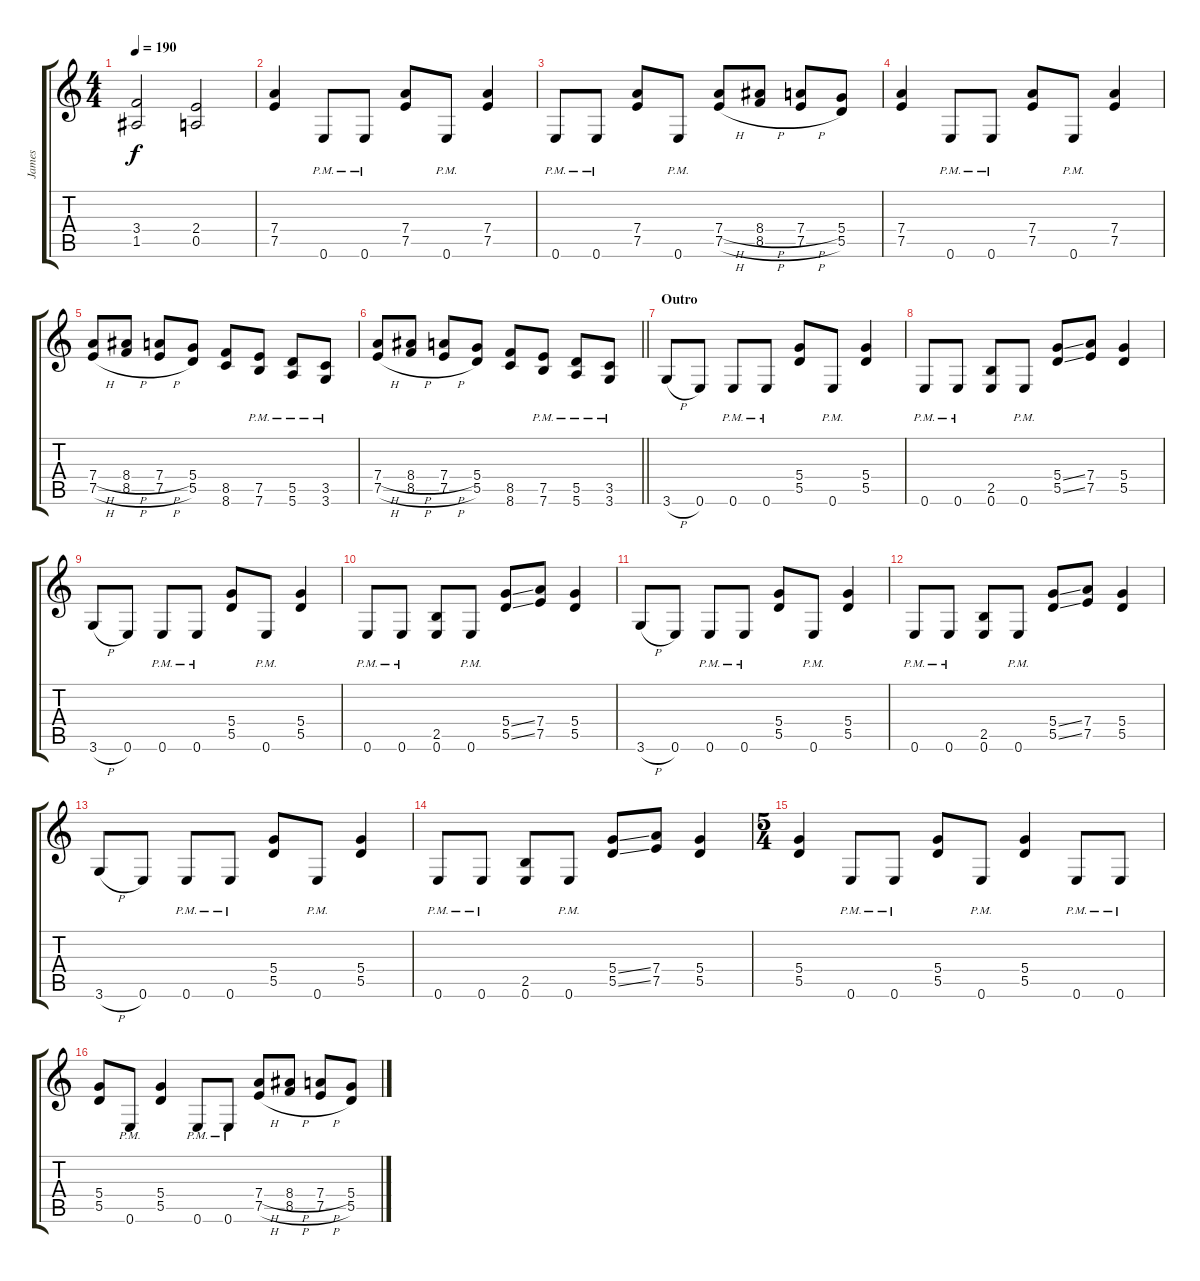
\track ("James" "James") {instrument distortionguitar}
\staff {score tabs}
\tuning (E4 B3 G3 D3 A2 E2) {hide}
\ts (4 4)
\tempo 190
\clef g2
\ks c
(3.4 1.5).2{dy f} (2.4 0.5).2 |
(7.4 7.5).4 0.6{pm}.8 0.6{pm}.8 (7.4 7.5).8 0.6{pm}.8 (7.4 7.5).4 |
0.6{pm}.8 0.6{pm}.8 (7.4 7.5).8 0.6{pm}.8 (7.4{h} 7.5{h}).8 (8.4{h} 8.5{h}).8 (7.4{h} 7.5{h}).8 (5.4 5.5).8 |
(7.4 7.5).4 0.6{pm}.8 0.6{pm}.8 (7.4 7.5).8 0.6{pm}.8 (7.4 7.5).4 |
(7.4{h} 7.5{h}).8 (8.4{h} 8.5{h}).8 (7.4{h} 7.5{h}).8 (5.4 5.5).8 (8.5 8.6).8 (7.5{pm} 7.6{pm}).8 (5.5{pm} 5.6{pm}).8 (3.5{pm} 3.6{pm}).8 |
\barLineRight lightlight
(7.4{h} 7.5{h}).8 (8.4{h} 8.5{h}).8 (7.4{h} 7.5{h}).8 (5.4 5.5).8 (8.5 8.6).8 (7.5{pm} 7.6{pm}).8 (5.5{pm} 5.6{pm}).8 (3.5{pm} 3.6{pm}).8 |
\section ("" "Outro")
3.6{h}.8 0.6.8 0.6{pm}.8 0.6{pm}.8 (5.4 5.5).8 0.6{pm}.8 (5.4 5.5).4 |
0.6{pm}.8 0.6{pm}.8 (2.5 0.6).8 0.6{pm}.8 (5.4{ss} 5.5{ss}).8 (7.4 7.5).8 (5.4 5.5).4 |
3.6{h}.8 0.6.8 0.6{pm}.8 0.6{pm}.8 (5.4 5.5).8 0.6{pm}.8 (5.4 5.5).4 |
0.6{pm}.8 0.6{pm}.8 (2.5 0.6).8 0.6{pm}.8 (5.4{ss} 5.5{ss}).8 (7.4 7.5).8 (5.4 5.5).4 |
3.6{h}.8 0.6.8 0.6{pm}.8 0.6{pm}.8 (5.4 5.5).8 0.6{pm}.8 (5.4 5.5).4 |
0.6{pm}.8 0.6{pm}.8 (2.5 0.6).8 0.6{pm}.8 (5.4{ss} 5.5{ss}).8 (7.4 7.5).8 (5.4 5.5).4 |
3.6{h}.8 0.6.8 0.6{pm}.8 0.6{pm}.8 (5.4 5.5).8 0.6{pm}.8 (5.4 5.5).4 |
0.6{pm}.8 0.6{pm}.8 (2.5 0.6).8 0.6{pm}.8 (5.4{ss} 5.5{ss}).8 (7.4 7.5).8 (5.4 5.5).4 |
\ts (5 4)
(5.4 5.5).4 0.6{pm}.8 0.6{pm}.8 (5.4 5.5).8 0.6{pm}.8 (5.4 5.5).4 0.6{pm}.8 0.6{pm}.8 |
(5.4 5.5).8 0.6{pm}.8 (5.4 5.5).4 0.6{pm}.8 0.6{pm}.8 (7.4{h} 7.5{h}).8 (8.4{h} 8.5{h}).8 (7.4{h} 7.5{h}).8 (5.4 5.5).8
